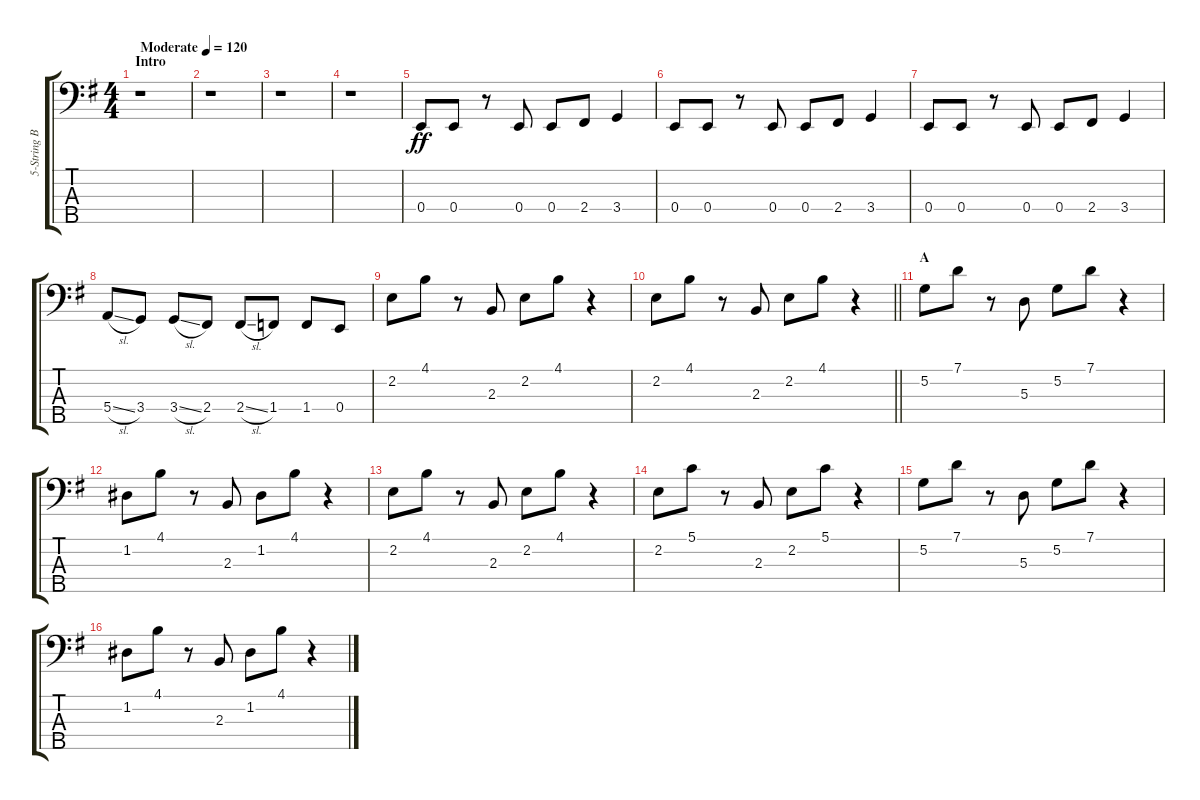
\track ("5-String Bass" "5-String B") {instrument electricbassfinger}
\staff {score tabs}
\tuning (G2 D2 A1 E1 B0) {hide}
\ts (4 4)
\section ("" "Intro")
\tempo (120 "Moderate")
\clef f4
\ks eminor
r.1{dy ff instrument electricbassfinger} |
r.1 |
r.1 |
r.1 |
0.4.8 0.4.8 r.8 0.4.8 0.4.8 2.4.8 3.4.4 |
0.4.8 0.4.8 r.8 0.4.8 0.4.8 2.4.8 3.4.4 |
0.4.8 0.4.8 r.8 0.4.8 0.4.8 2.4.8 3.4.4 |
5.4{sl}.8 3.4.8 3.4{sl}.8 2.4.8 2.4{sl}.8 1.4.8 1.4.8 0.4.8 |
2.2.8 4.1.8 r.8 2.3.8 2.2.8 4.1.8 r.4 |
\barLineRight lightlight
2.2.8 4.1.8 r.8 2.3.8 2.2.8 4.1.8 r.4 |
\section ("" "A")
\ks g
5.2.8 7.1.8 r.8 5.3.8 5.2.8 7.1.8 r.4 |
1.2.8 4.1.8 r.8 2.3.8 1.2.8 4.1.8 r.4 |
2.2.8 4.1.8 r.8 2.3.8 2.2.8 4.1.8 r.4 |
2.2.8 5.1.8 r.8 2.3.8 2.2.8 5.1.8 r.4 |
5.2.8 7.1.8 r.8 5.3.8 5.2.8 7.1.8 r.4 |
1.2.8 4.1.8 r.8 2.3.8 1.2.8 4.1.8 r.4
